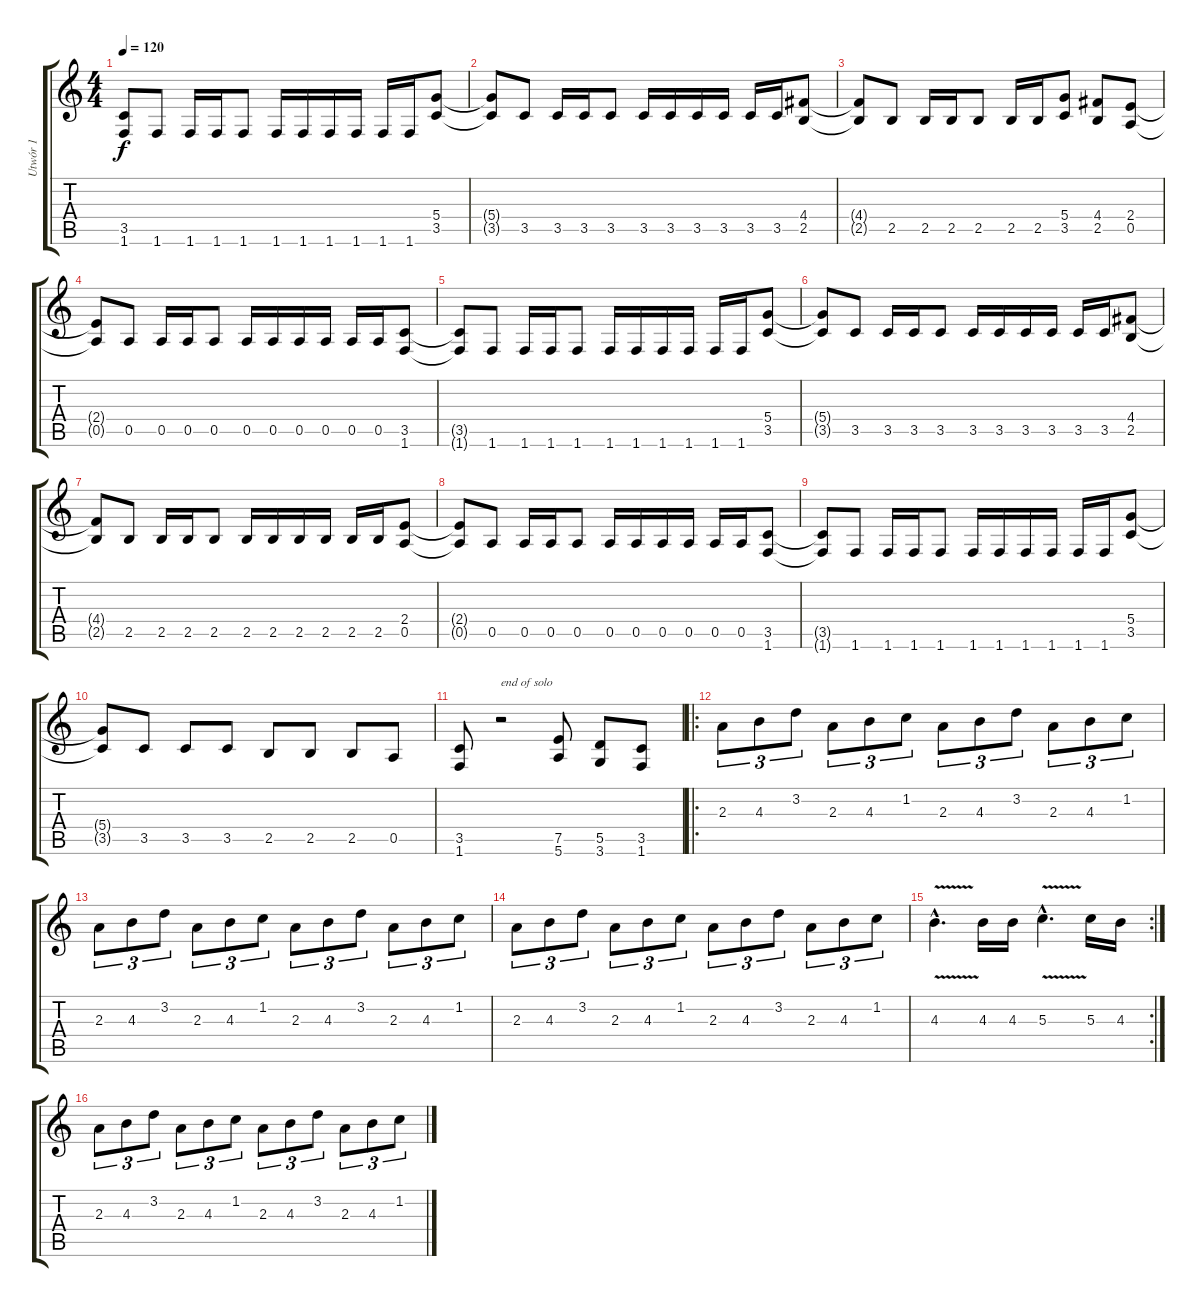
\track ("Utwór 1" "Utwór 1") {instrument distortionguitar}
\staff {score tabs}
\tuning (E4 B3 G3 D3 A2 E2) {hide}
\ts (4 4)
\tempo 120
\clef g2
\ks c
(3.5{t} 1.6{t}).8{dy f} 1.6.8 1.6.16 1.6.16 1.6.8 1.6.16 1.6.16 1.6.16 1.6.16 1.6.16 1.6.16 (5.4 3.5).8 |
(5.4{t} 3.5{t}).8 3.5.8 3.5.16 3.5.16 3.5.8 3.5.16 3.5.16 3.5.16 3.5.16 3.5.16 3.5.16 (4.4 2.5).8 |
(4.4{t} 2.5{t}).8 2.5.8 2.5.16 2.5.16 2.5.8 2.5.16 2.5.16 (5.4 3.5).8 (4.4 2.5).8 (2.4 0.5).8 |
(2.4{t} 0.5{t}).8 0.5.8 0.5.16 0.5.16 0.5.8 0.5.16 0.5.16 0.5.16 0.5.16 0.5.16 0.5.16 (3.5 1.6).8 |
(3.5{t} 1.6{t}).8 1.6.8 1.6.16 1.6.16 1.6.8 1.6.16 1.6.16 1.6.16 1.6.16 1.6.16 1.6.16 (5.4 3.5).8 |
(5.4{t} 3.5{t}).8 3.5.8 3.5.16 3.5.16 3.5.8 3.5.16 3.5.16 3.5.16 3.5.16 3.5.16 3.5.16 (4.4 2.5).8 |
(4.4{t} 2.5{t}).8 2.5.8 2.5.16 2.5.16 2.5.8 2.5.16 2.5.16 2.5.16 2.5.16 2.5.16 2.5.16 (2.4 0.5).8 |
(2.4{t} 0.5{t}).8 0.5.8 0.5.16 0.5.16 0.5.8 0.5.16 0.5.16 0.5.16 0.5.16 0.5.16 0.5.16 (3.5 1.6).8 |
(3.5{t} 1.6{t}).8 1.6.8 1.6.16 1.6.16 1.6.8 1.6.16 1.6.16 1.6.16 1.6.16 1.6.16 1.6.16 (5.4 3.5).8 |
(5.4{t} 3.5{t}).8 3.5.8 3.5.8 3.5.8 2.5.8 2.5.8 2.5.8 0.5.8 |
(3.5 1.6).8 r.2{txt "end of solo"} (7.5 5.6).8 (5.5 3.6).8 (3.5 1.6).8 |
\ro
2.3.8{tu (3 2)} 4.3.8{tu (3 2)} 3.2.8{tu (3 2)} 2.3.8{tu (3 2)} 4.3.8{tu (3 2)} 1.2.8{tu (3 2)} 2.3.8{tu (3 2)} 4.3.8{tu (3 2)} 3.2.8{tu (3 2)} 2.3.8{tu (3 2)} 4.3.8{tu (3 2)} 1.2.8{tu (3 2)} |
2.3.8{tu (3 2)} 4.3.8{tu (3 2)} 3.2.8{tu (3 2)} 2.3.8{tu (3 2)} 4.3.8{tu (3 2)} 1.2.8{tu (3 2)} 2.3.8{tu (3 2)} 4.3.8{tu (3 2)} 3.2.8{tu (3 2)} 2.3.8{tu (3 2)} 4.3.8{tu (3 2)} 1.2.8{tu (3 2)} |
2.3.8{tu (3 2)} 4.3.8{tu (3 2)} 3.2.8{tu (3 2)} 2.3.8{tu (3 2)} 4.3.8{tu (3 2)} 1.2.8{tu (3 2)} 2.3.8{tu (3 2)} 4.3.8{tu (3 2)} 3.2.8{tu (3 2)} 2.3.8{tu (3 2)} 4.3.8{tu (3 2)} 1.2.8{tu (3 2)} |
\rc 2
4.3{v hac}.4{d} 4.3.16 4.3.16 5.3{v hac}.4{d} 5.3.16 4.3.16 |
2.3.8{tu (3 2)} 4.3.8{tu (3 2)} 3.2.8{tu (3 2)} 2.3.8{tu (3 2)} 4.3.8{tu (3 2)} 1.2.8{tu (3 2)} 2.3.8{tu (3 2)} 4.3.8{tu (3 2)} 3.2.8{tu (3 2)} 2.3.8{tu (3 2)} 4.3.8{tu (3 2)} 1.2.8{tu (3 2)}
